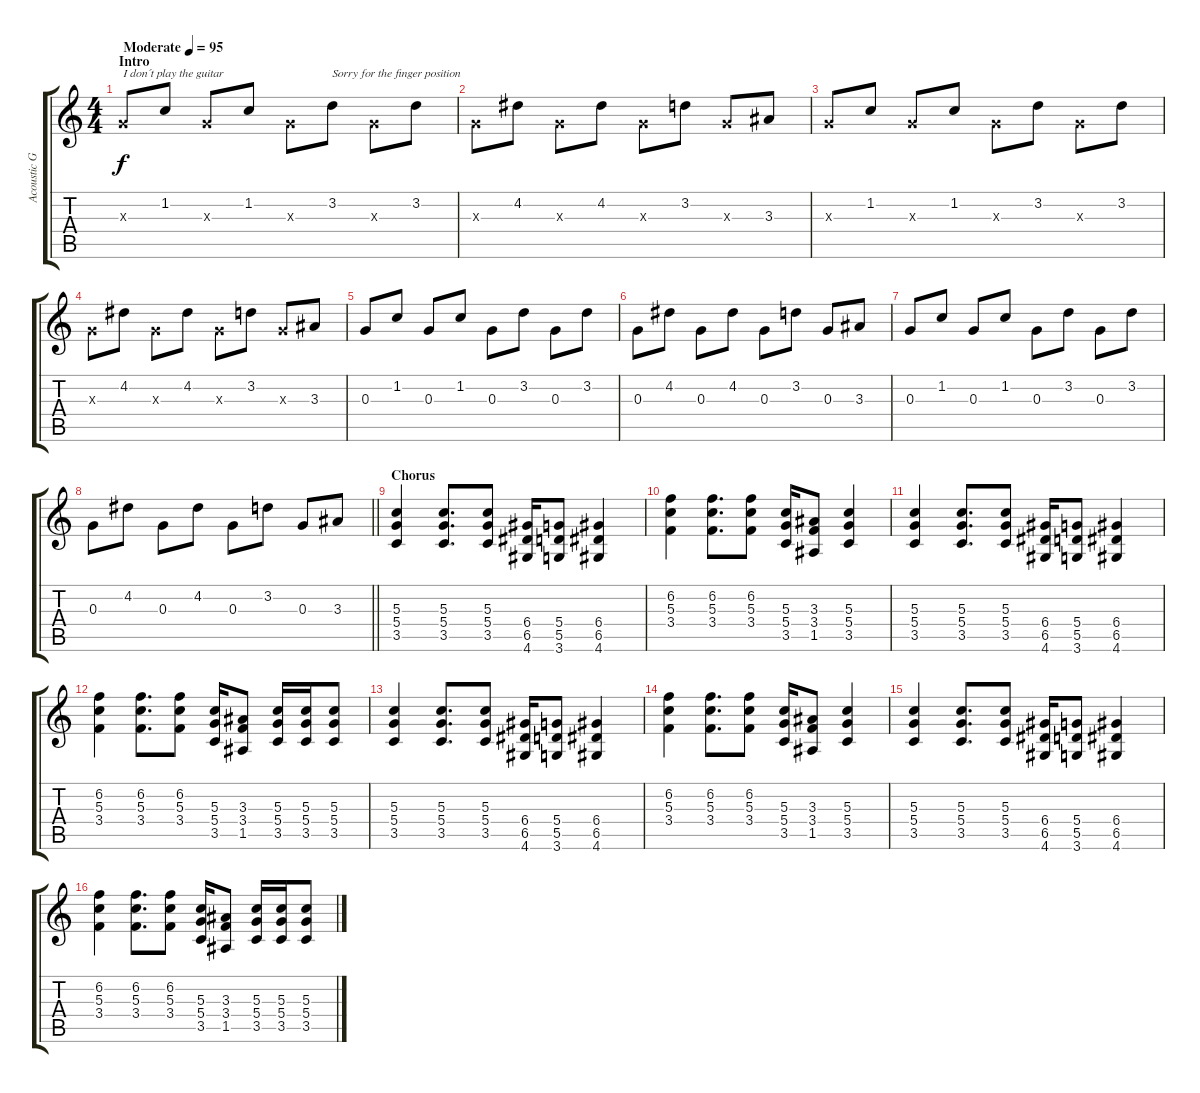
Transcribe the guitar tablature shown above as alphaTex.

\track ("Acoustic Guitar" "Acoustic G") {instrument acousticguitarsteel}
\staff {score tabs}
\tuning (E4 B3 G3 D3 A2 E2) {hide}
\ts (4 4)
\section ("" "Intro")
\tempo (95 "Moderate")
\clef g2
\ks c
0.3{x}.8{txt "I don´t play the guitar" dy f instrument acousticguitarsteel} 1.2.8 0.3{x}.8 1.2.8 0.3{x}.8 3.2.8{txt "Sorry for the finger position"} 0.3{x}.8 3.2.8 |
0.3{x}.8 4.2.8 0.3{x}.8 4.2.8 0.3{x}.8 3.2.8 0.3{x}.8 3.3.8 |
0.3{x}.8 1.2.8 0.3{x}.8 1.2.8 0.3{x}.8 3.2.8 0.3{x}.8 3.2.8 |
0.3{x}.8 4.2.8 0.3{x}.8 4.2.8 0.3{x}.8 3.2.8 0.3{x}.8 3.3.8 |
0.3.8{volume 12} 1.2.8 0.3.8 1.2.8 0.3.8 3.2.8 0.3.8 3.2.8 |
0.3.8 4.2.8 0.3.8 4.2.8 0.3.8 3.2.8 0.3.8 3.3.8 |
0.3.8 1.2.8 0.3.8 1.2.8 0.3.8 3.2.8 0.3.8 3.2.8 |
\barLineRight lightlight
0.3.8 4.2.8 0.3.8 4.2.8 0.3.8 3.2.8 0.3.8 3.3.8 |
\section ("" "Chorus")
(5.3 5.4 3.5).4 (5.3 5.4 3.5).8{d} (5.3 5.4 3.5).8 (6.4 6.5 4.6).16 (5.4 5.5 3.6).8 (6.4 6.5 4.6).4 |
(6.2 5.3 3.4).4 (6.2 5.3 3.4).8{d} (6.2 5.3 3.4).8 (5.3 5.4 3.5).16 (3.3 3.4 1.5).8 (5.3 5.4 3.5).4 |
(5.3 5.4 3.5).4 (5.3 5.4 3.5).8{d} (5.3 5.4 3.5).8 (6.4 6.5 4.6).16 (5.4 5.5 3.6).8 (6.4 6.5 4.6).4 |
(6.2 5.3 3.4).4 (6.2 5.3 3.4).8{d} (6.2 5.3 3.4).8 (5.3 5.4 3.5).16 (3.3 3.4 1.5).8 (5.3 5.4 3.5).16 (5.3 5.4 3.5).16 (5.3 5.4 3.5).8 |
(5.3 5.4 3.5).4 (5.3 5.4 3.5).8{d} (5.3 5.4 3.5).8 (6.4 6.5 4.6).16 (5.4 5.5 3.6).8 (6.4 6.5 4.6).4 |
(6.2 5.3 3.4).4 (6.2 5.3 3.4).8{d} (6.2 5.3 3.4).8 (5.3 5.4 3.5).16 (3.3 3.4 1.5).8 (5.3 5.4 3.5).4 |
(5.3 5.4 3.5).4 (5.3 5.4 3.5).8{d} (5.3 5.4 3.5).8 (6.4 6.5 4.6).16 (5.4 5.5 3.6).8 (6.4 6.5 4.6).4 |
(6.2 5.3 3.4).4 (6.2 5.3 3.4).8{d} (6.2 5.3 3.4).8 (5.3 5.4 3.5).16 (3.3 3.4 1.5).8 (5.3 5.4 3.5).16 (5.3 5.4 3.5).16 (5.3 5.4 3.5).8
